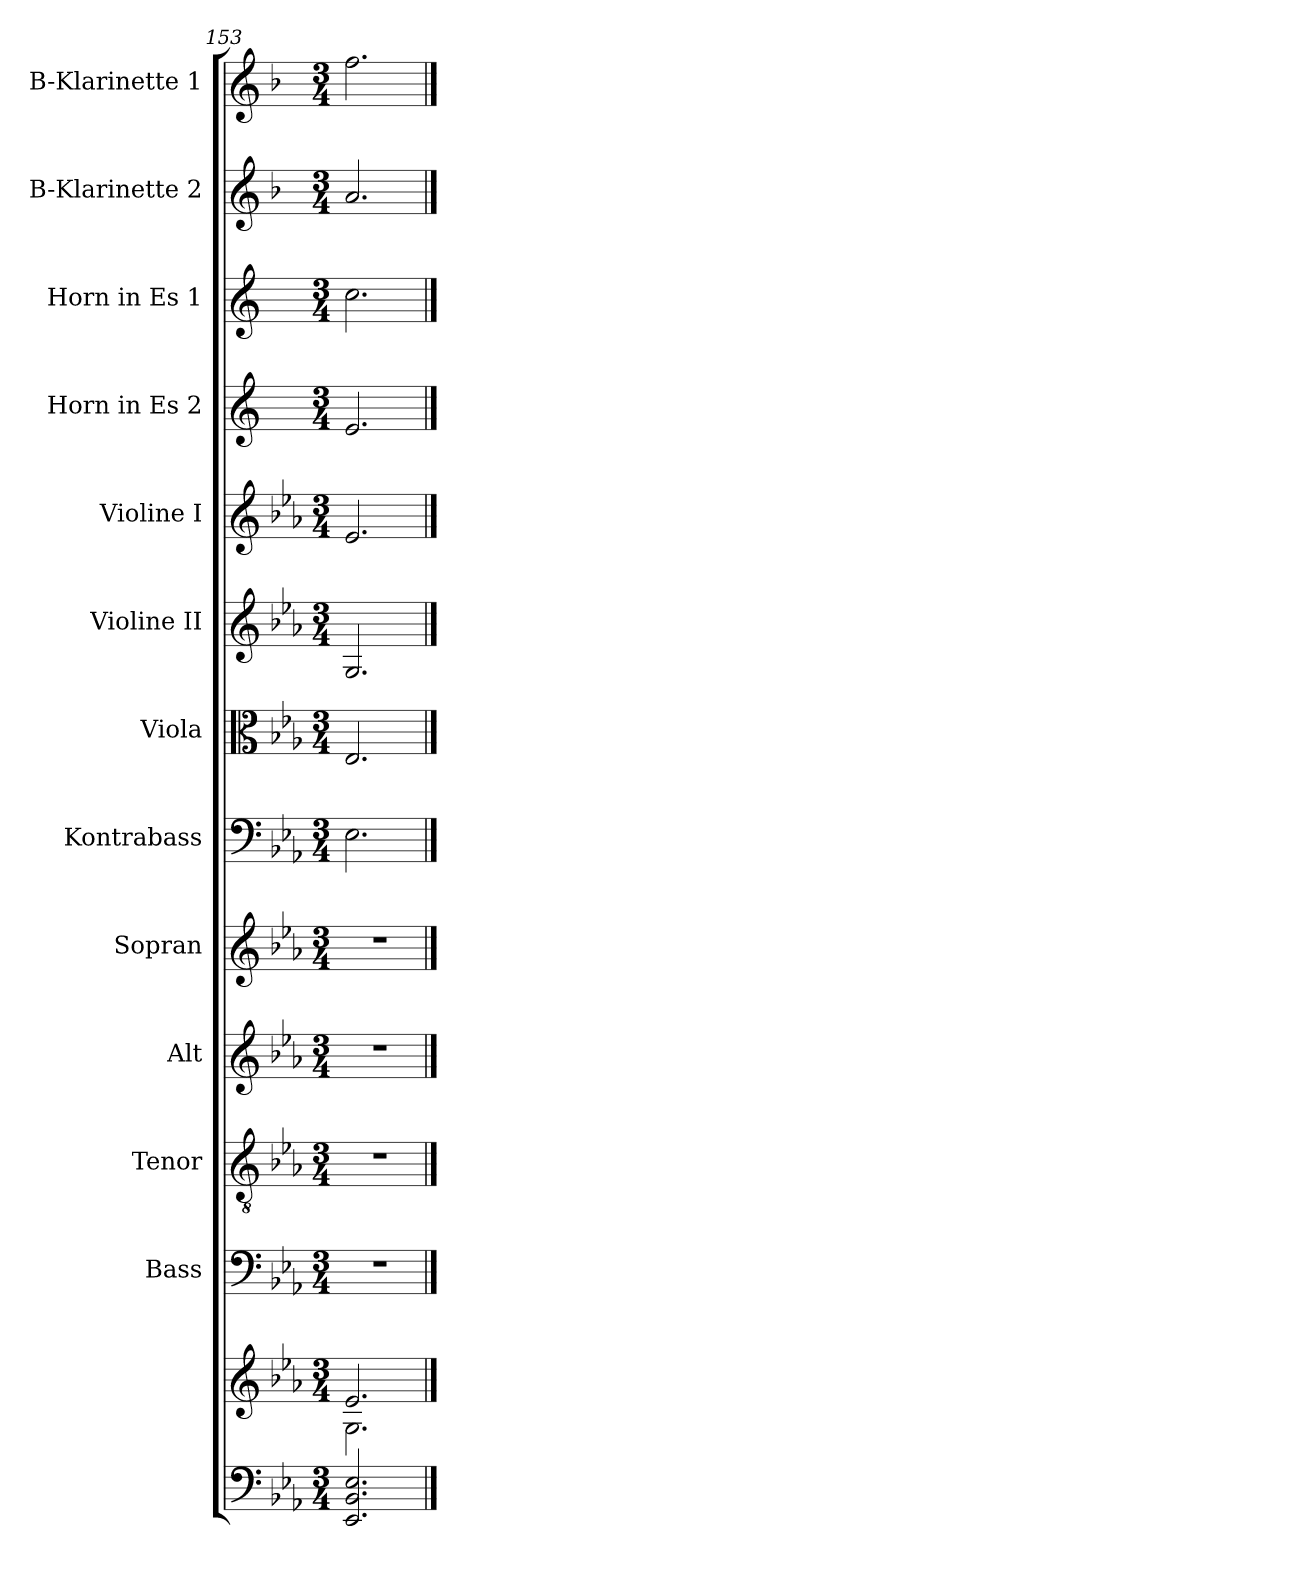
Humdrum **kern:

**kern	**kern	**kern	**kern	**kern	**kern	**kern	**kern	**kern	**kern	**kern	**kern	**kern	**kern
*part13	*part13	*part12	*part11	*part10	*part9	*part8	*part7	*part6	*part5	*part4	*part3	*part2	*part1
*staff14	*staff13	*staff12	*staff11	*staff10	*staff9	*staff8	*staff7	*staff6	*staff5	*staff4	*staff3	*staff2	*staff1
*	*	*I"Bass	*I"Tenor	*I"Alt	*I"Sopran	*I"Kontrabass	*I"Viola	*I"Violine II	*I"Violine I	*I"Horn in Es 2	*I"Horn in Es 1	*I"B-Klarinette 2	*I"B-Klarinette 1
*	*	*I'B.	*I'T.	*I'A.	*I'S.	*I'Kb.	*I'Vla.	*I'Vl. II	*I'Vl. I	*	*	*I'B Kl. 2	*I'B Kl. 1
*clefF4	*clefG2	*clefF4	*clefGv2	*clefG2	*clefG2	*clefF4	*clefC3	*clefG2	*clefG2	*clefG2	*clefG2	*clefG2	*clefG2
*	*	*	*	*	*	*ITrd7c12	*	*	*	*ITrd5c9	*ITrd5c9	*ITrd1c2	*ITrd1c2
*k[b-e-a-]	*k[b-e-a-]	*k[b-e-a-]	*k[b-e-a-]	*k[b-e-a-]	*k[b-e-a-]	*k[b-e-a-]	*k[b-e-a-]	*k[b-e-a-]	*k[b-e-a-]	*k[b-e-a-]	*k[b-e-a-]	*k[b-e-a-]	*k[b-e-a-]
*E-:	*E-:	*E-:	*E-:	*E-:	*E-:	*E-:	*E-:	*E-:	*E-:	*E-:	*E-:	*E-:	*E-:
*M3/4	*M3/4	*M3/4	*M3/4	*M3/4	*M3/4	*M3/4	*M3/4	*M3/4	*M3/4	*M3/4	*M3/4	*M3/4	*M3/4
=153	=153	=153	=153	=153	=153	=153	=153	=153	=153	=153	=153	=153	=153
*	*^	*	*	*	*	*	*	*	*	*	*	*	*
2.EE-/ 2.BB-/ 2.E-/	2.e-/	2.G\	2.r	2.r	2.r	2.r	2.EE-\	2.E-/	2.G/	2.e-/	2.G/	2.e-\	2.g/	2.ee-\
*	*v	*v	*	*	*	*	*	*	*	*	*	*	*	*
==	==	==	==	==	==	==	==	==	==	==	==	==	==
*-	*-	*-	*-	*-	*-	*-	*-	*-	*-	*-	*-	*-	*-
